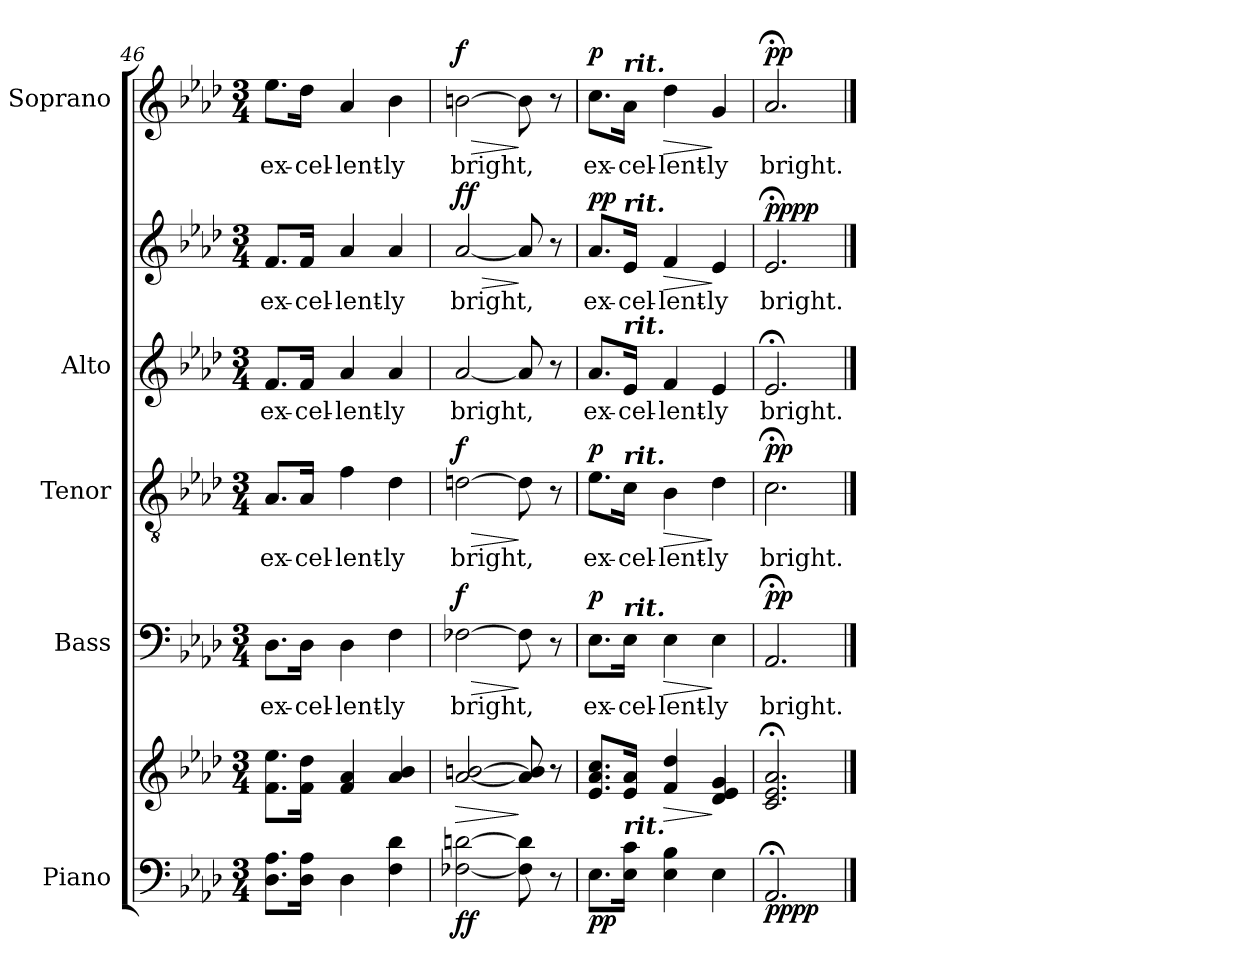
**kern	**kern	**dynam	**kern	**text	**dynam	**kern	**text	**dynam	**kern	**text	**kern	**text	**dynam	**kern	**text	**dynam
*part5	*part5	*part5	*part4	*part4	*part4	*part3	*part3	*part3	*part2	*part2	*part2	*part2	*part2	*part1	*part1	*part1
*staff7	*staff6	*staff6/7	*staff5	*staff5	*staff5	*staff4	*staff4	*staff4	*staff3	*staff3	*staff2	*staff2	*staff2/3	*staff1	*staff1	*staff1
*I"Piano	*	*	*I"Bass	*	*	*I"Tenor	*	*	*I"Alto	*	*	*	*	*I"Soprano	*	*
*	*	*	*I'B	*	*	*I'T	*	*	*I'A	*	*	*	*	*I'S	*	*
!!LO:LB:g=z
*clefF4	*clefG2	*	*clefF4	*	*	*clefGv2	*	*	*	*	*clefG2	*	*	*clefG2	*	*
*k[b-e-a-d-]	*k[b-e-a-d-]	*	*k[b-e-a-d-]	*	*	*k[b-e-a-d-]	*	*	*k[b-e-a-d-]	*	*k[b-e-a-d-]	*	*	*k[b-e-a-d-]	*	*
*A-:	*A-:	*	*A-:	*	*	*A-:	*	*	*A-:	*	*A-:	*	*	*A-:	*	*
*M3/4	*M3/4	*	*M3/4	*	*	*M3/4	*	*	*M3/4	*	*M3/4	*	*	*M3/4	*	*
=46	=46	=46	=46	=46	=46	=46	=46	=46	=46	=46	=46	=46	=46	=46	=46	=46
!	!	!	!	!LO:LY:b	!	!	!LO:LY:b	!	!	!LO:LY:b	!	!LO:LY:b	!	!	!LO:LY:b	!
8.D- 8.A-L	8.f 8.ee-L	.	8.D-\L	ex-	.	8.A-/L	ex-	.	8.f/L	ex-	8.f/L	ex-	.	8.ee-\L	ex-	.
!	!	!	!	!LO:LY:b	!	!	!LO:LY:b	!	!	!LO:LY:b	!	!LO:LY:b	!	!	!LO:LY:b	!
16D- 16A-J	16f 16dd-J	.	16D-\Jk	-cel-	.	16A-/Jk	-cel-	.	16f/Jk	-cel-	16f/Jk	-cel-	.	16dd-\Jk	-cel-	.
!	!	!	!	!LO:LY:b	!	!	!LO:LY:b	!	!	!LO:LY:b	!	!LO:LY:b	!	!	!LO:LY:b	!
4D-	4f 4a-	.	4D-	-lent-	.	4f	-lent-	.	4a-	-lent-	4a-	-lent-	.	4a-	-lent-	.
!	!	!	!	!LO:LY:b	!	!	!LO:LY:b	!	!	!LO:LY:b	!	!LO:LY:b	!	!	!LO:LY:b	!
4F 4d-	4a- 4b-	.	4F	-ly	.	4d-	-ly	.	4a-	-ly	4a-	-ly	.	4b-	-ly	.
=47	=47	=47	=47	=47	=47	=47	=47	=47	=47	=47	=47	=47	=47	=47	=47	=47
!	!	!LO:HP:b	!	!LO:LY:b	!LO:HP:b	!	!LO:LY:b	!LO:HP:b	!	!LO:LY:b	!	!LO:LY:b	!LO:HP:b	!	!LO:LY:b	!LO:HP:b
!	!	!LO:DY:n=1:b=2	!	!	!	!	!	!	!	!	!	!	!	!	!	!
!	!	!LO:DY:n=2:b	!	!	!LO:DY:n=1:b	!	!	!LO:DY:n=1:b	!	!	!	!	!LO:DY:n=1:b=2	!	!	!
!	!	!	!	!	!	!	!	!	!	!	!	!	!LO:DY:n=2:b	!	!	!LO:DY:n=1:b
[2F-X [2dn	[2a- [2bn	> f f	[2F-X	bright,	> f	[2dn	bright,	> f	[2a-	bright,	[2a-	bright,	> f f	[2bn	bright,	> f
8F-] 8d]	8a-] 8b]	]	8F-]	.	]	8d]	.	]	8a-]	.	8a-]	.	]	8b]	.	]
8r	8r	.	8r	.	.	8r	.	.	8r	.	8r	.	.	8r	.	.
=48	=48	=48	=48	=48	=48	=48	=48	=48	=48	=48	=48	=48	=48	=48	=48	=48
!	!	!LO:DY:b=2	!	!LO:LY:b	!	!	!LO:LY:b	!	!	!LO:LY:b	!	!LO:LY:b	!	!	!LO:LY:b	!
!	!	!LO:DY:n=1:b	!	!	!LO:DY:b	!	!	!LO:DY:b	!	!	!	!	!LO:DY:b=2	!	!	!
!	!	!	!	!	!	!	!	!	!	!	!	!	!LO:DY:n=1:b	!	!	!LO:DY:b
8.E-L	8.e- 8.a- 8.ccL	p p	8.E-\L	ex-	p	8.e-\L	ex-	p	8.a-/L	ex-	8.a-/L	ex-	p p	8.cc\L	ex-	p
!	!	!	!	!	!	!	!	!	!	!	!	!	!	!LO:TX:a:Bi:t=rit.	!	!
!	!	!	!	!	!	!	!	!	!	!	!LO:TX:a:Bi:t=rit.	!	!	!	!	!
!	!	!	!	!	!	!	!	!	!LO:TX:a:Bi:t=rit.	!	!	!	!	!	!	!
!	!	!	!	!	!	!LO:TX:a:Bi:t=rit.	!	!	!	!	!	!	!	!	!	!
!	!	!	!LO:TX:a:Bi:t=rit.	!	!	!	!	!	!	!	!	!	!	!	!	!
!LO:TX:a:Bi:t=rit.	!	!	!	!	!	!	!	!	!	!	!	!	!	!	!	!
!	!	!	!	!LO:LY:b	!	!	!LO:LY:b	!	!	!LO:LY:b	!	!LO:LY:b	!	!	!LO:LY:b	!
16E- 16cJ	16e- 16a-J	.	16E-\Jk	-cel-	.	16c\Jk	-cel-	.	16e-/Jk	-cel-	16e-/Jk	-cel-	.	16a-\Jk	-cel-	.
!	!	!LO:HP:b	!	!LO:LY:b	!LO:HP:b	!	!LO:LY:b	!LO:HP:b	!	!LO:LY:b	!	!LO:LY:b	!LO:HP:b	!	!LO:LY:b	!LO:HP:b
4E- 4B-	4f 4dd-	>	4E-	-lent-	>	4B-	-lent-	>	4f	-lent-	4f	-lent-	>	4dd-	-lent-	>
!	!	!	!	!LO:LY:b	!	!	!LO:LY:b	!	!	!LO:LY:b	!	!LO:LY:b	!	!	!LO:LY:b	!
4E-	4d- 4e- 4g	]	4E-	-ly	]	4d-	-ly	]	4e-	-ly	4e-	-ly	]	4g	-ly	]
=49	=49	=49	=49	=49	=49	=49	=49	=49	=49	=49	=49	=49	=49	=49	=49	=49
!	!	!LO:DY:b=2	!	!LO:LY:b	!	!	!LO:LY:b	!	!	!LO:LY:b	!	!LO:LY:b	!	!	!LO:LY:b	!
!	!	!LO:DY:n=1:b	!	!	!LO:DY:b	!	!	!LO:DY:b	!	!	!	!	!LO:DY:b=2	!	!	!
!	!	!	!	!	!	!	!	!	!	!	!	!	!LO:DY:n=1:b	!	!	!LO:DY:b
2.AA-;<	2.c;< 2.e-;< 2.a-;<	pp pp	2.AA-;<	bright.	pp	2.c;<	bright.	pp	2.e-;<	bright.	2.e-;<	bright.	pp pp	2.a-;<	bright.	pp
==	==	==	==	==	==	==	==	==	==	==	==	==	==	==	==	==
*-	*-	*-	*-	*-	*-	*-	*-	*-	*-	*-	*-	*-	*-	*-	*-	*-
